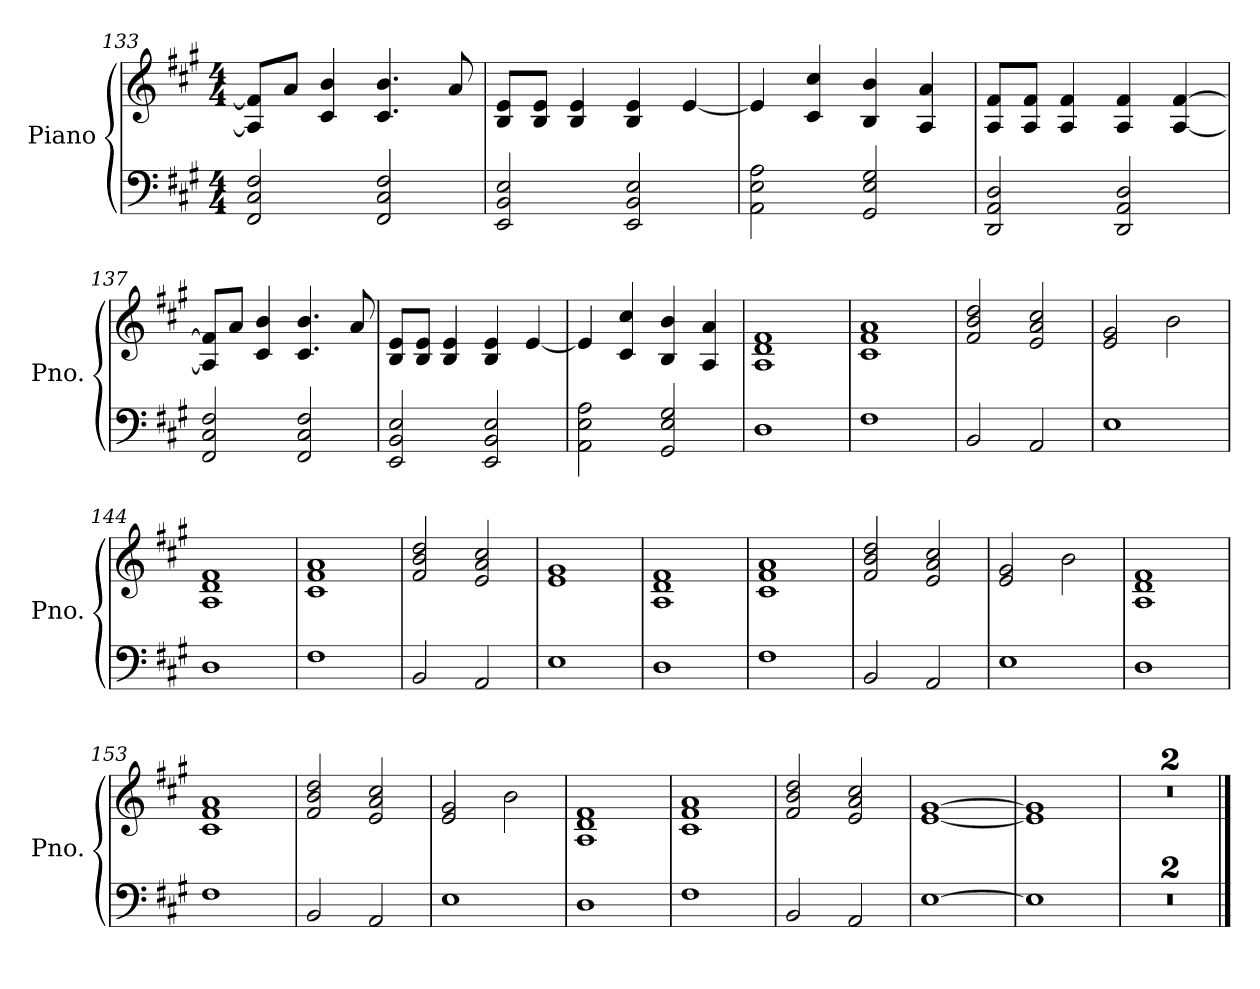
**kern	**kern
*part1	*part1
*staff2	*staff1
*I"Piano	*
*I'Pno.	*
!!LO:LB:g=z
*clefF4	*clefG2
*k[f#c#g#]	*k[f#c#g#]
*M4/4	*M4/4
=133	=133
2FF#/ 2C#/ 2F#/	8A/] 8f#/]L
.	8a/J
.	4c#/ 4b/
2FF#/ 2C#/ 2F#/	4.c#/ 4.b/
.	8a/
=134	=134
2EE/ 2BB/ 2E/	8B/ 8e/L
.	8B/ 8e/J
.	4B/ 4e/
2EE/ 2BB/ 2E/	4B/ 4e/
.	[4e/
=135	=135
2AA\ 2E\ 2A\	4e/]
.	4c#/ 4cc#/
2GG#/ 2E/ 2G#/	4B/ 4b/
.	4A/ 4a/
=136	=136
2DD/ 2AA/ 2D/	8A/ 8f#/L
.	8A/ 8f#/J
.	4A/ 4f#/
2DD/ 2AA/ 2D/	4A/ 4f#/
.	[4A/ [4f#/
=137	=137
2FF#/ 2C#/ 2F#/	8A/] 8f#/]L
.	8a/J
.	4c#/ 4b/
2FF#/ 2C#/ 2F#/	4.c#/ 4.b/
.	8a/
=138	=138
2EE/ 2BB/ 2E/	8B/ 8e/L
.	8B/ 8e/J
.	4B/ 4e/
2EE/ 2BB/ 2E/	4B/ 4e/
.	[4e/
!!LO:LB:g=z
=139	=139
2AA\ 2E\ 2A\	4e/]
.	4c#/ 4cc#/
2GG#/ 2E/ 2G#/	4B/ 4b/
.	4A/ 4a/
=140	=140
1D	1A 1d 1f#
=141	=141
1F#	1c# 1f# 1a
=142	=142
2BB/	2f#/ 2b/ 2dd/
2AA/	2e/ 2a/ 2cc#/
=143	=143
1E	2e/ 2g#/
.	2b\
=144	=144
1D	1A 1d 1f#
=145	=145
1F#	1c# 1f# 1a
=146	=146
2BB/	2f#/ 2b/ 2dd/
2AA/	2e/ 2a/ 2cc#/
=147	=147
1E	1e 1g#
=148	=148
1D	1A 1d 1f#
=149	=149
1F#	1c# 1f# 1a
=150	=150
2BB/	2f#/ 2b/ 2dd/
2AA/	2e/ 2a/ 2cc#/
=151	=151
1E	2e/ 2g#/
.	2b\
=152	=152
1D	1A 1d 1f#
!!LO:PB:g=z
=153	=153
1F#	1c# 1f# 1a
=154	=154
2BB/	2f#/ 2b/ 2dd/
2AA/	2e/ 2a/ 2cc#/
=155	=155
1E	2e/ 2g#/
.	2b\
=156	=156
1D	1A 1d 1f#
=157	=157
1F#	1c# 1f# 1a
=158	=158
2BB/	2f#/ 2b/ 2dd/
2AA/	2e/ 2a/ 2cc#/
=159	=159
[1E	[1e [1g#
=160	=160
1E]	1e] 1g#]
=161	=161
1r	1r
=162	=162
1r	1r
==	==
*-	*-
